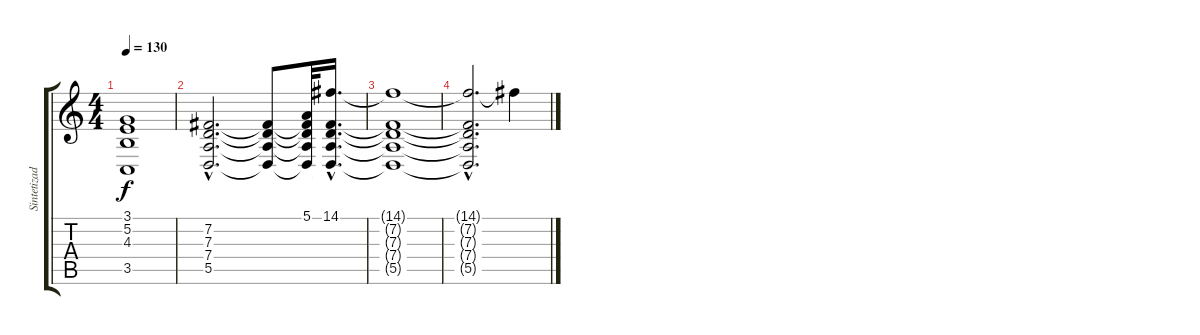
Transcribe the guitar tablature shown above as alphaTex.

\track ("Sintetizador" "Sintetizad") {instrument pad2warm}
\staff {score tabs}
\tuning (E4 B3 G3 D3 A2 E2) {hide}
\ts (4 4)
\tempo 130
\clef g2
\ks c
(3.1{t} 5.2{t} 4.3{t} 3.5{t}).1{dy f} |
(7.2{hac} 7.3{hac} 7.4{hac} 5.5{hac}).2{d} (7.2{t} 7.3{t} 7.4{t} 5.5{t}).8 (5.1 7.2{t} 7.3{t} 7.4{t} 5.5{t}).32{balance 0} (14.1{hac} 7.2{hac t} 7.3{hac t} 7.4{hac t} 5.5{hac t}).16{d} |
(14.1{t} 7.2{t} 7.3{t} 7.4{t} 5.5{t}).1 |
(14.1{hac t} 7.2{hac t} 7.3{hac t} 7.4{hac t} 5.5{hac t}).2{d} 14.1{t}.4
